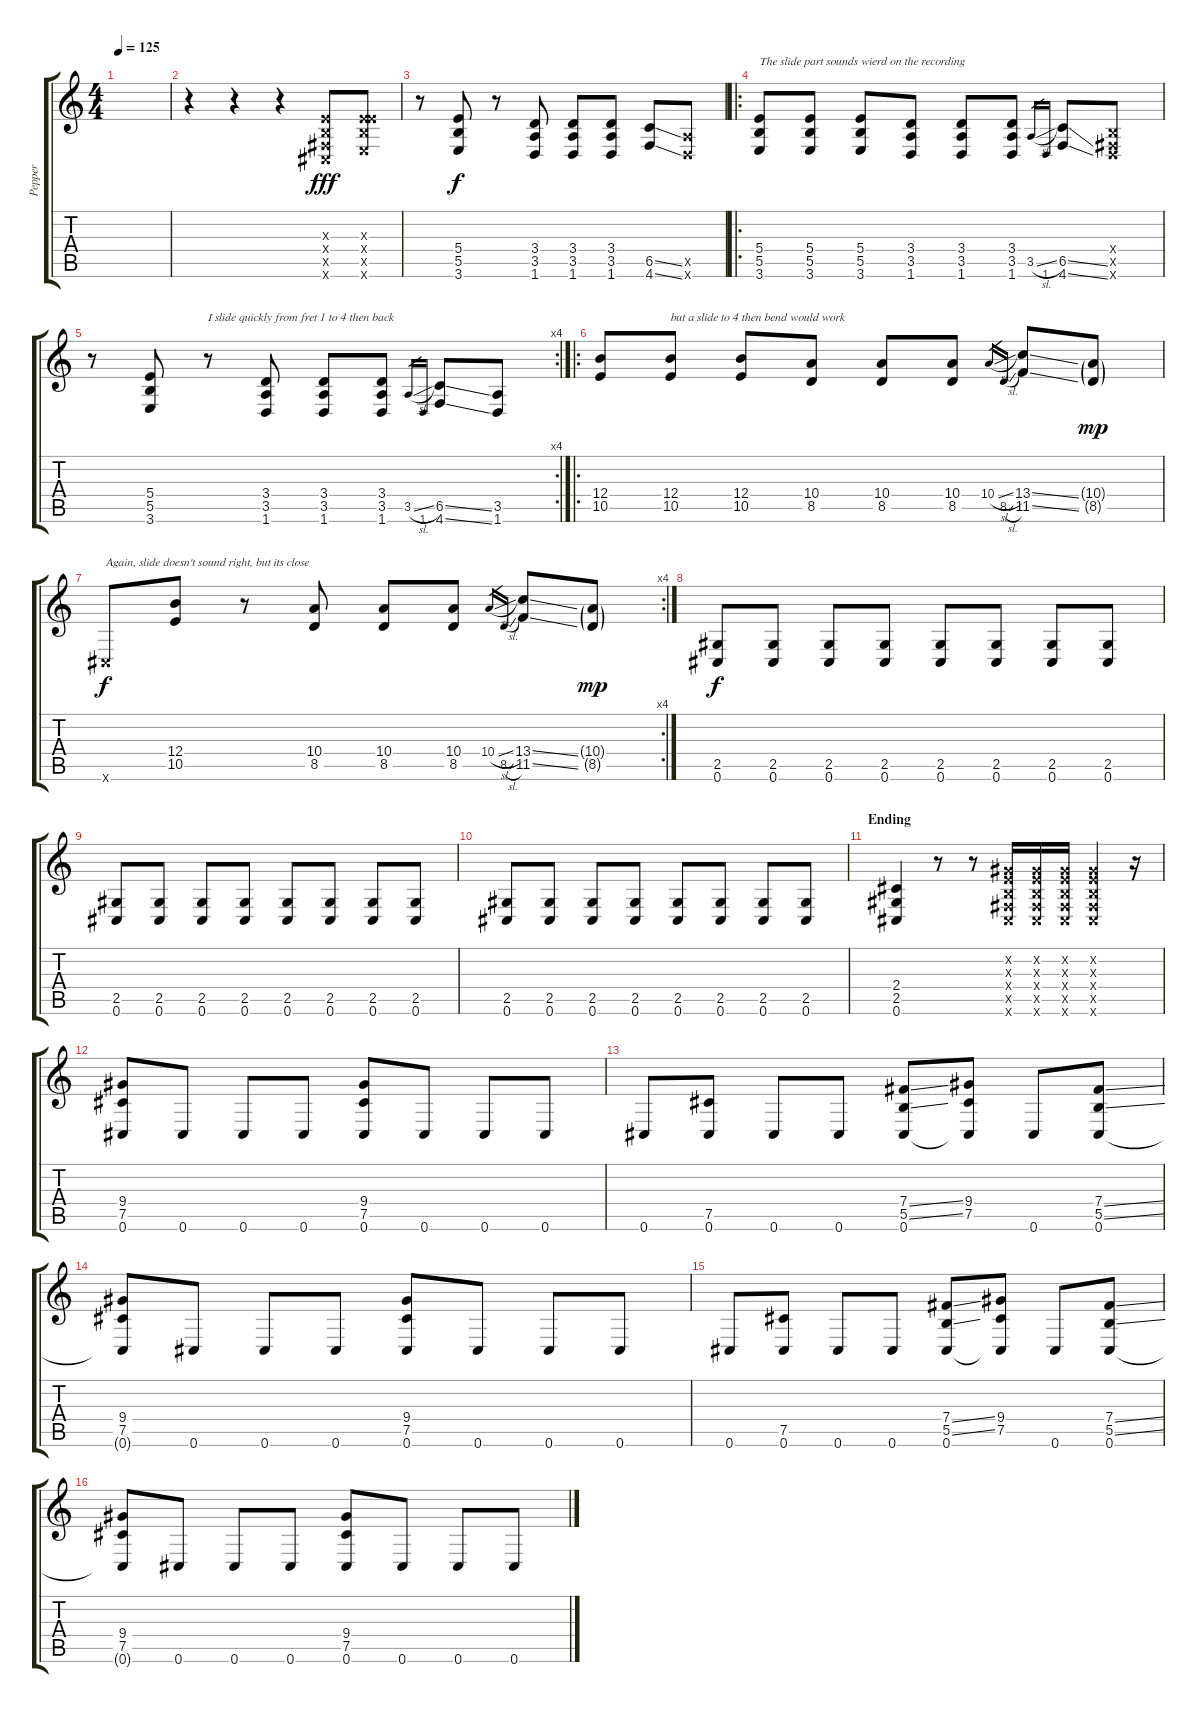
\track ("Pepper" "Pepper") {instrument overdrivenguitar}
\staff {score tabs}
\tuning (Db4 Ab3 E3 B2 Gb2 Db2) {hide}
\ts (4 4)
\tempo 125
\clef g2
\ks c
|
r.4 r.4 r.4 (0.3{x} 0.4{x} 0.5{x} 0.6{x}).8{dy fff} (0.3{x} 5.4{x} 5.5{x} 3.6{x}).8 |
r.8 (5.4 5.5 3.6).8{dy f} r.8 (3.4 3.5 1.6).8 (3.4 3.5 1.6).8 (3.4 3.5 1.6).8 (6.5{ss} 4.6{ss}).8 (3.5{x} 1.6{x}).8 |
\ro
(5.4 5.5 3.6).8{txt "The slide part sounds wierd on the recording"} (5.4 5.5 3.6).8 (5.4 5.5 3.6).8 (3.4 3.5 1.6).8 (3.4 3.5 1.6).8 (3.4 3.5 1.6).8 3.5{sl}.16{gr} 1.6.16{gr} (6.5{ss} 4.6{ss}).8 (0.4{x} 0.5{x} 1.6{x}).8 |
\rc 4
r.8 (5.4 5.5 3.6).8 r.8{txt "I slide quickly from fret 1 to 4 then back"} (3.4 3.5 1.6).8 (3.4 3.5 1.6).8 (3.4 3.5 1.6).8 3.5{sl}.16{gr} 1.6.16{gr} (6.5{ss} 4.6{ss}).8 (3.5 1.6).8 |
\ro
(12.4 10.5).8 (12.4 10.5).8{txt "but a slide to 4 then bend would work"} (12.4 10.5).8 (10.4 8.5).8 (10.4 8.5).8 (10.4 8.5).8 10.4{sl}.16{gr} 8.5{sl}.16{gr} (13.4{ss} 11.5{ss}).8 (10.4{g} 8.5{g}).8{dy mp} |
\rc 4
0.6{x}.8{txt "Again, slide doesn't sound right, but its close" dy f} (12.4 10.5).8 r.8 (10.4 8.5).8 (10.4 8.5).8 (10.4 8.5).8 10.4{sl}.16{gr} 8.5{sl}.16{gr} (13.4{ss} 11.5{ss}).8 (10.4{g} 8.5{g}).8{dy mp} |
(2.5 0.6).8{dy f volume 11} (2.5 0.6).8 (2.5 0.6).8 (2.5 0.6).8 (2.5 0.6).8 (2.5 0.6).8 (2.5 0.6).8 (2.5 0.6).8 |
(2.5 0.6).8 (2.5 0.6).8 (2.5 0.6).8 (2.5 0.6).8 (2.5 0.6).8 (2.5 0.6).8 (2.5 0.6).8 (2.5 0.6).8 |
(2.5 0.6).8 (2.5 0.6).8 (2.5 0.6).8 (2.5 0.6).8 (2.5 0.6).8 (2.5 0.6).8 (2.5 0.6).8 (2.5 0.6).8 |
\section ("" "Ending")
(2.4 2.5 0.6).4 r.8 r.8 (0.2{x} 0.3{x} 0.4{x} 0.5{x} 0.6{x}).16 (0.2{x} 0.3{x} 0.4{x} 0.5{x} 0.6{x}).16 (0.2{x} 0.3{x} 0.4{x} 0.5{x} 0.6{x}).16 (0.2{x} 0.3{x} 0.4{x} 0.5{x} 0.6{x}).4 r.16 |
(9.4 7.5 0.6).8 0.6.8 0.6.8 0.6.8 (9.4 7.5 0.6).8 0.6.8 0.6.8 0.6.8 |
0.6.8 (7.5 0.6).8 0.6.8 0.6.8 (7.4{ss} 5.5{ss} 0.6).8 (9.4 7.5 0.6{t}).8 0.6.8 (7.4{ss} 5.5{ss} 0.6).8 |
(9.4 7.5 0.6{t}).8 0.6.8 0.6.8 0.6.8 (9.4 7.5 0.6).8 0.6.8 0.6.8 0.6.8 |
0.6.8 (7.5 0.6).8 0.6.8 0.6.8 (7.4{ss} 5.5{ss} 0.6).8 (9.4 7.5 0.6{t}).8 0.6.8 (7.4{ss} 5.5{ss} 0.6).8 |
(9.4 7.5 0.6{t}).8 0.6.8 0.6.8 0.6.8 (9.4 7.5 0.6).8 0.6.8 0.6.8 0.6.8
